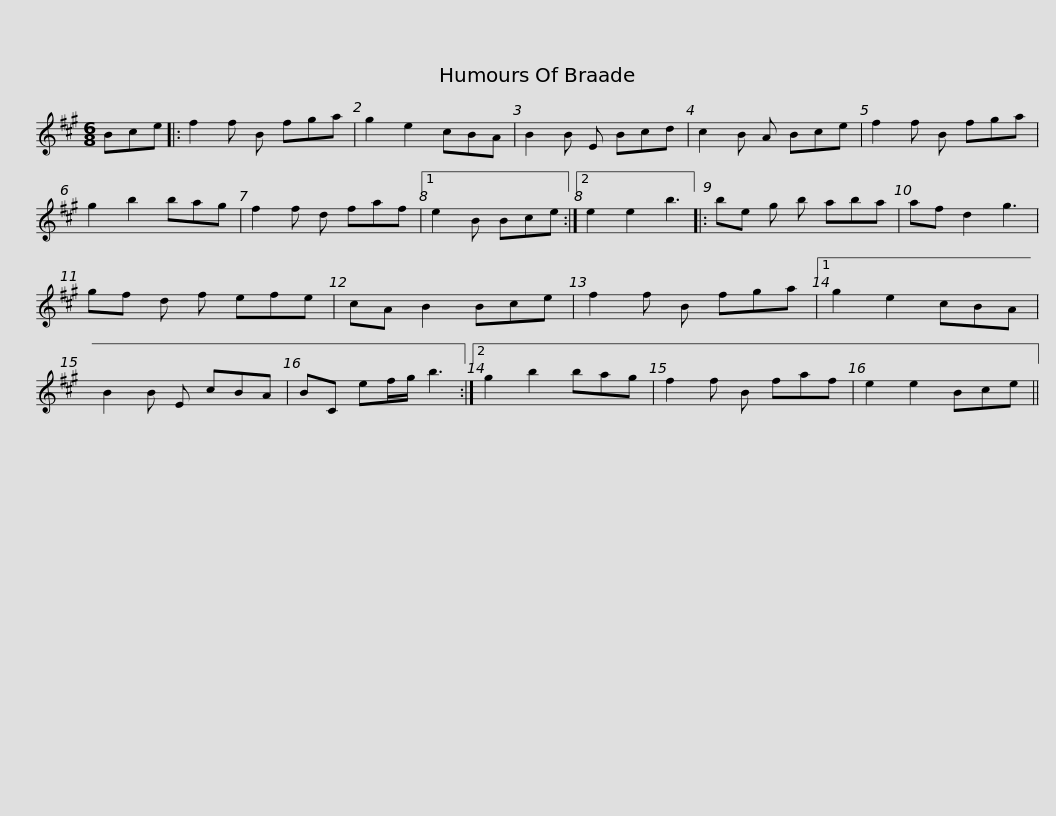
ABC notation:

X:1
L:1/8
M:6/8
I:linebreak $
K:A
V:1 treble
V:1
 Bce |: f2 f B fga | g2 e2 cBA | B2 B E Bcd | c2 B A Bce | %5
 f2 f B fga | g2 b2 bag |$ f2 f d faf |1 e2 B Bce :|2 e2 e2 b3 |: %10
 be g b aba | af d2 g3 | gf d f efe | cA B2 Bce |$ f2 f B fga |1 %15
 g2 e2 cBA | B2 B E cBA | BC ef/g/ b3 :|2 g2 b2 bag | f2 f B faf | %20
 e2 e2 Bce || %21
